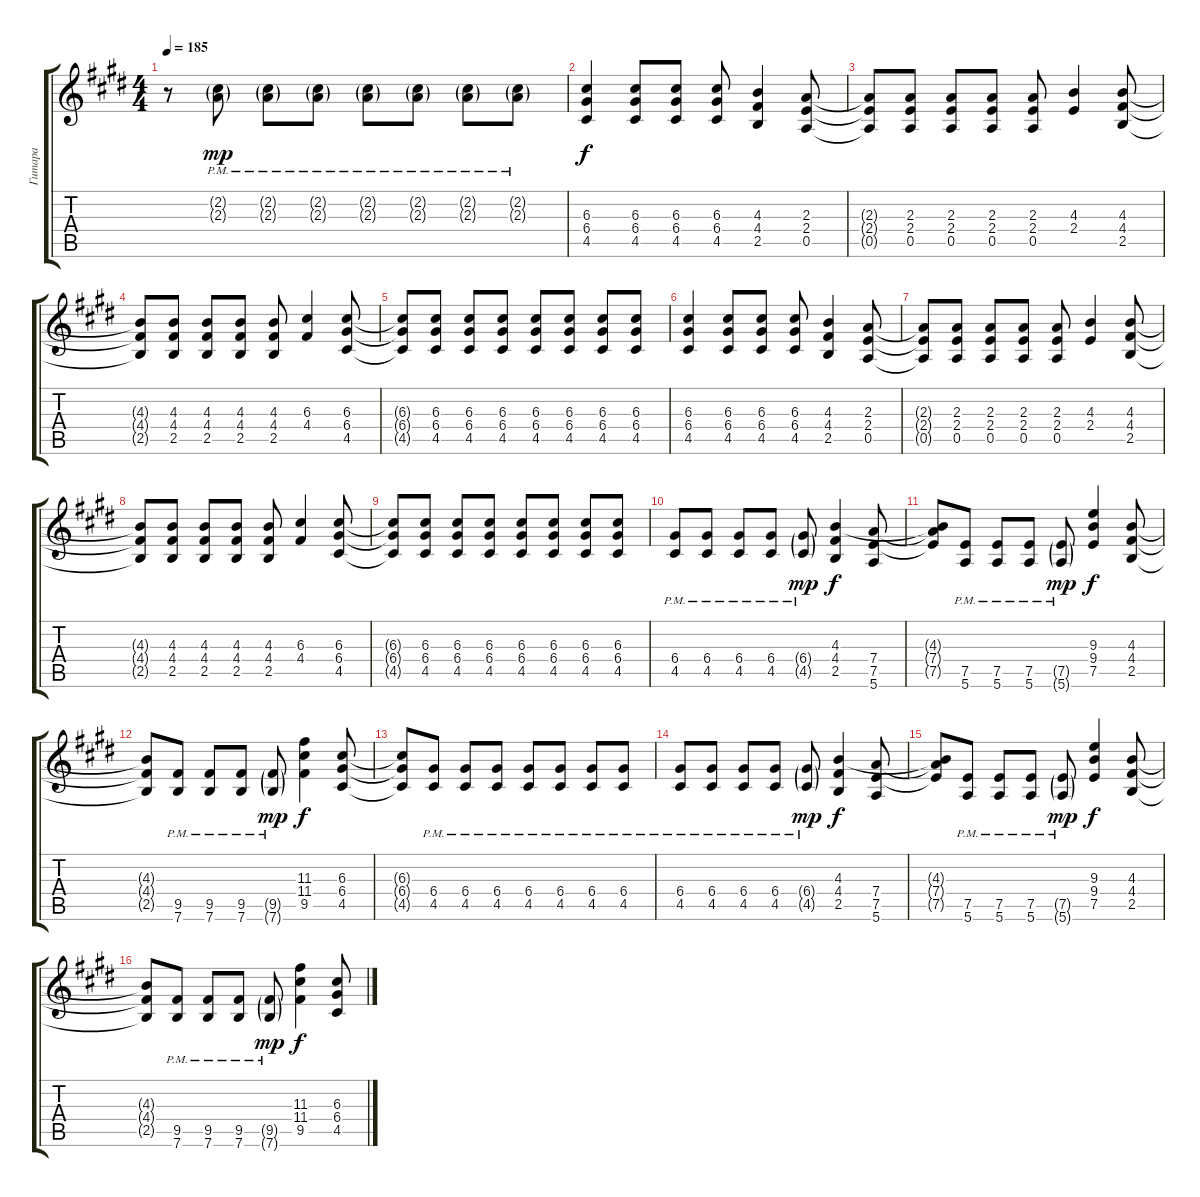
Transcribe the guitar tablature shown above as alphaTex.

\track ("Гитара" "Гитара") {instrument distortionguitar}
\staff {score tabs}
\tuning (E4 B3 G3 D3 A2 E2) {hide}
\ts (4 4)
\tempo 185
\clef g2
\ks c#minor
r.8{dy f} (2.2{g pm} 2.3{g pm}).8{dy mp} (2.2{g} 2.3{g pm}).8 (2.2{g pm} 2.3{g pm}).8 (2.2{g pm} 2.3{g pm}).8 (2.2{g pm} 2.3{g pm}).8 (2.2{g pm} 2.3{g pm}).8 (2.2{g pm} 2.3{g pm}).8 |
(6.3 6.4 4.5).4{dy f volume 11} (6.3 6.4 4.5).8 (6.3 6.4 4.5).8 (6.3 6.4 4.5).8 (4.3 4.4 2.5).4 (2.3 2.4 0.5).8 |
(2.3{t} 2.4{t} 0.5{t}).8 (2.3 2.4 0.5).8 (2.3 2.4 0.5).8 (2.3 2.4 0.5).8 (2.3 2.4 0.5).8 (4.3 2.4).4 (4.3 4.4 2.5).8 |
(4.3{t} 4.4{t} 2.5{t}).8 (4.3 4.4 2.5).8 (4.3 4.4 2.5).8 (4.3 4.4 2.5).8 (4.3 4.4 2.5).8 (6.3 4.4).4 (6.3 6.4 4.5).8 |
(6.3{t} 6.4{t} 4.5{t}).8 (6.3 6.4 4.5).8 (6.3 6.4 4.5).8 (6.3 6.4 4.5).8 (6.3 6.4 4.5).8 (6.3 6.4 4.5).8 (6.3 6.4 4.5).8 (6.3 6.4 4.5).8 |
(6.3 6.4 4.5).4 (6.3 6.4 4.5).8 (6.3 6.4 4.5).8 (6.3 6.4 4.5).8 (4.3 4.4 2.5).4 (2.3 2.4 0.5).8 |
(2.3{t} 2.4{t} 0.5{t}).8 (2.3 2.4 0.5).8 (2.3 2.4 0.5).8 (2.3 2.4 0.5).8 (2.3 2.4 0.5).8 (4.3 2.4).4 (4.3 4.4 2.5).8 |
(4.3{t} 4.4{t} 2.5{t}).8 (4.3 4.4 2.5).8 (4.3 4.4 2.5).8 (4.3 4.4 2.5).8 (4.3 4.4 2.5).8 (6.3 4.4).4 (6.3 6.4 4.5).8 |
(6.3{t} 6.4{t} 4.5{t}).8 (6.3 6.4 4.5).8 (6.3 6.4 4.5).8 (6.3 6.4 4.5).8 (6.3 6.4 4.5).8 (6.3 6.4 4.5).8 (6.3 6.4 4.5).8 (6.3 6.4 4.5).8 |
(6.4{pm} 4.5{pm}).8 (6.4{pm} 4.5{pm}).8 (6.4{pm} 4.5{pm}).8 (6.4{pm} 4.5{pm}).8 (6.4{g pm} 4.5{g pm}).8{dy mp} (4.3 4.4 2.5).4{dy f} (7.4 7.5 5.6).8 |
(4.3{t} 7.4{t} 7.5{t}).8 (7.5{pm} 5.6{pm}).8 (7.5{pm} 5.6{pm}).8 (7.5{pm} 5.6{pm}).8 (7.5{g pm} 5.6{g pm}).8{dy mp} (9.3 9.4 7.5).4{dy f} (4.3 4.4 2.5).8 |
(4.3{t} 4.4{t} 2.5{t}).8 (9.5{pm} 7.6{pm}).8 (9.5{pm} 7.6{pm}).8 (9.5{pm} 7.6{pm}).8 (9.5{g pm} 7.6{g pm}).8{dy mp} (11.3 11.4 9.5).4{dy f} (6.3 6.4 4.5).8 |
(6.3{t} 6.4{t} 4.5{t}).8 (6.4{pm} 4.5{pm}).8 (6.4{pm} 4.5{pm}).8 (6.4{pm} 4.5{pm}).8 (6.4{pm} 4.5{pm}).8 (6.4{pm} 4.5{pm}).8 (6.4{pm} 4.5{pm}).8 (6.4{pm} 4.5{pm}).8 |
(6.4{pm} 4.5{pm}).8 (6.4{pm} 4.5{pm}).8 (6.4{pm} 4.5{pm}).8 (6.4{pm} 4.5{pm}).8 (6.4{g pm} 4.5{g pm}).8{dy mp} (4.3 4.4 2.5).4{dy f} (7.4 7.5 5.6).8 |
(4.3{t} 7.4{t} 7.5{t}).8 (7.5{pm} 5.6{pm}).8 (7.5{pm} 5.6{pm}).8 (7.5{pm} 5.6{pm}).8 (7.5{g pm} 5.6{g pm}).8{dy mp} (9.3 9.4 7.5).4{dy f} (4.3 4.4 2.5).8 |
(4.3{t} 4.4{t} 2.5{t}).8 (9.5{pm} 7.6{pm}).8 (9.5{pm} 7.6{pm}).8 (9.5{pm} 7.6{pm}).8 (9.5{g pm} 7.6{g pm}).8{dy mp} (11.3 11.4 9.5).4{dy f} (6.3 6.4 4.5).8
